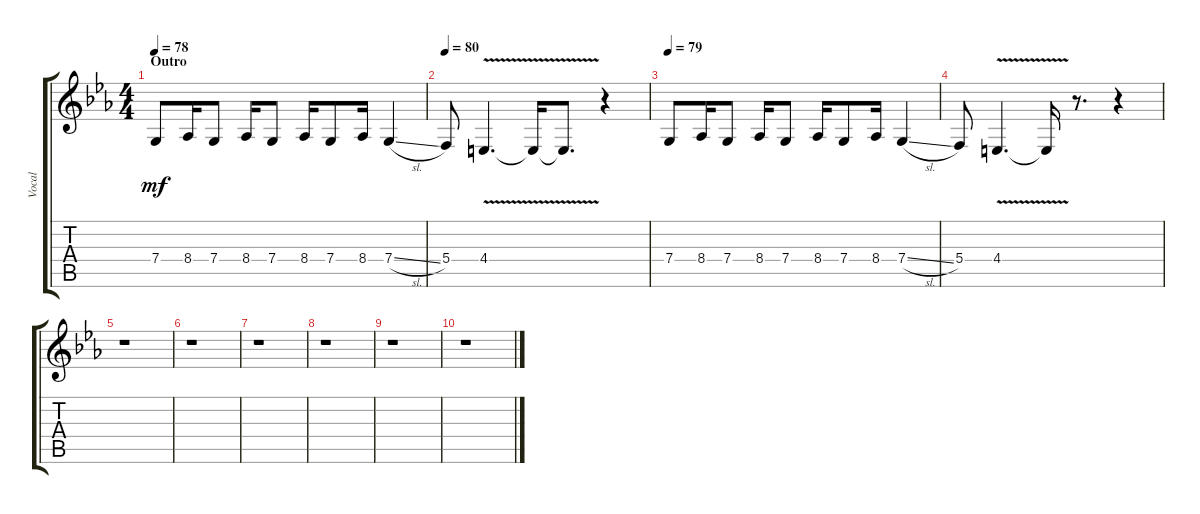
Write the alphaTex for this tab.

\track ("Vocal" "Vocal") {instrument lead6voice}
\staff {score tabs}
\tuning (D4 G3 G3 C3 G2 C2) {hide}
\ts (4 4)
\section ("" "Outro")
\tempo 78
\clef g2
\ks cminor
7.4.8{dy mf} 8.4.16 7.4.8 8.4.16 7.4.8 8.4.16 7.4.8 8.4.16 7.4{sl}.4 |
\tempo 80
5.4.8 4.4{v}.4{d} 4.4{v t}.16 4.4{v t}.8{d} r.4 |
\tempo 79
7.4.8 8.4.16 7.4.8 8.4.16 7.4.8 8.4.16 7.4.8 8.4.16 7.4{sl}.4 |
5.4.8 4.4{v}.4{d} 4.4{v t}.16 r.8{d} r.4 |
r.1 |
r.1 |
r.1 |
r.1 |
r.1 |
r.1
